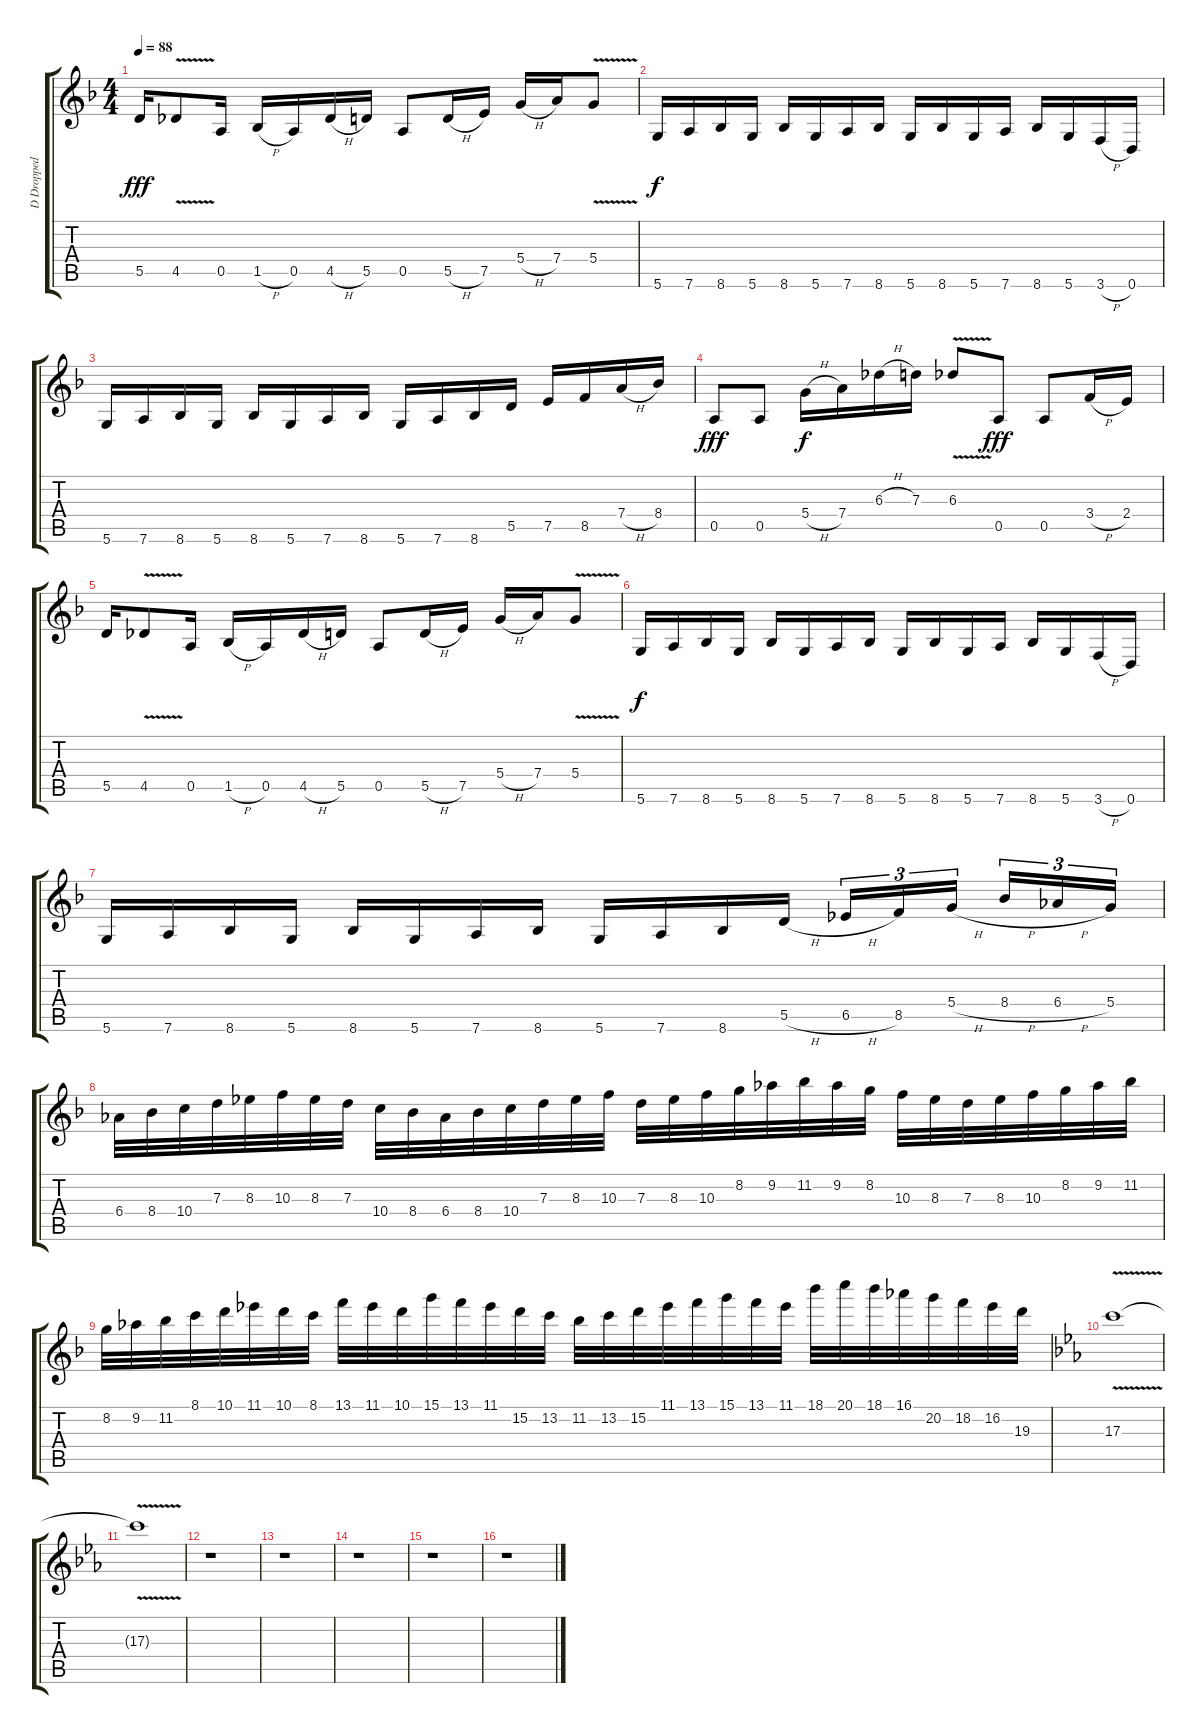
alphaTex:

\track ("D Dropped Guitar II - John Petrucci" "D Dropped ") {instrument distortionguitar}
\staff {score tabs}
\tuning (E4 B3 G3 D3 A2 D2) {hide}
\ts (4 4)
\tempo 88
\clef g2
\ks f
5.5.16{dy fff} 4.5{v}.8 0.5.16 1.5{h}.16 0.5.16 4.5{h}.16 5.5.16 0.5.8 5.5{h}.16 7.5.16 5.4{h}.16 7.4.16 5.4{v}.8 |
5.6.16{dy f} 7.6.16 8.6.16 5.6.16 8.6.16 5.6.16 7.6.16 8.6.16 5.6.16 8.6.16 5.6.16 7.6.16 8.6.16 5.6.16 3.6{h}.16 0.6.16 |
5.6.16 7.6.16 8.6.16 5.6.16 8.6.16 5.6.16 7.6.16 8.6.16 5.6.16 7.6.16 8.6.16 5.5.16 7.5.16 8.5.16 7.4{h}.16 8.4.16 |
0.5.8{dy fff} 0.5.8 5.4{h}.16{dy f} 7.4.16 6.3{h}.16 7.3.16 6.3{v}.8 0.5.8{dy fff} 0.5.8 3.4{h}.16 2.4.16 |
5.5.16 4.5{v}.8 0.5.16 1.5{h}.16 0.5.16 4.5{h}.16 5.5.16 0.5.8 5.5{h}.16 7.5.16 5.4{h}.16 7.4.16 5.4{v}.8 |
5.6.16{dy f} 7.6.16 8.6.16 5.6.16 8.6.16 5.6.16 7.6.16 8.6.16 5.6.16 8.6.16 5.6.16 7.6.16 8.6.16 5.6.16 3.6{h}.16 0.6.16 |
5.6.16 7.6.16 8.6.16 5.6.16 8.6.16 5.6.16 7.6.16 8.6.16 5.6.16 7.6.16 8.6.16 5.5{h}.16 6.5{h}.16{tu (3 2)} 8.5.16{tu (3 2)} 5.4{h}.16{tu (3 2) beam splitsecondary} 8.4{h}.16{tu (3 2)} 6.4{h}.16{tu (3 2)} 5.4.16{tu (3 2)} |
6.4.32 8.4.32 10.4.32 7.3.32 8.3.32 10.3.32 8.3.32 7.3.32 10.4.32 8.4.32 6.4.32 8.4.32 10.4.32 7.3.32 8.3.32 10.3.32 7.3.32 8.3.32 10.3.32 8.2.32 9.2.32 11.2.32 9.2.32 8.2.32 10.3.32 8.3.32 7.3.32 8.3.32 10.3.32 8.2.32 9.2.32 11.2.32 |
8.2.32 9.2.32 11.2.32 8.1.32 10.1.32 11.1.32 10.1.32 8.1.32 13.1.32 11.1.32 10.1.32 15.1.32 13.1.32 11.1.32 15.2.32 13.2.32 11.2.32 13.2.32 15.2.32 11.1.32 13.1.32 15.1.32 13.1.32 11.1.32 18.1.32 20.1.32 18.1.32 16.1.32 20.2.32 18.2.32 16.2.32 19.3.32 |
\ks eb
17.3{v}.1 |
17.3{t}.1 |
r.1 |
r.1 |
r.1 |
r.1 |
r.1
